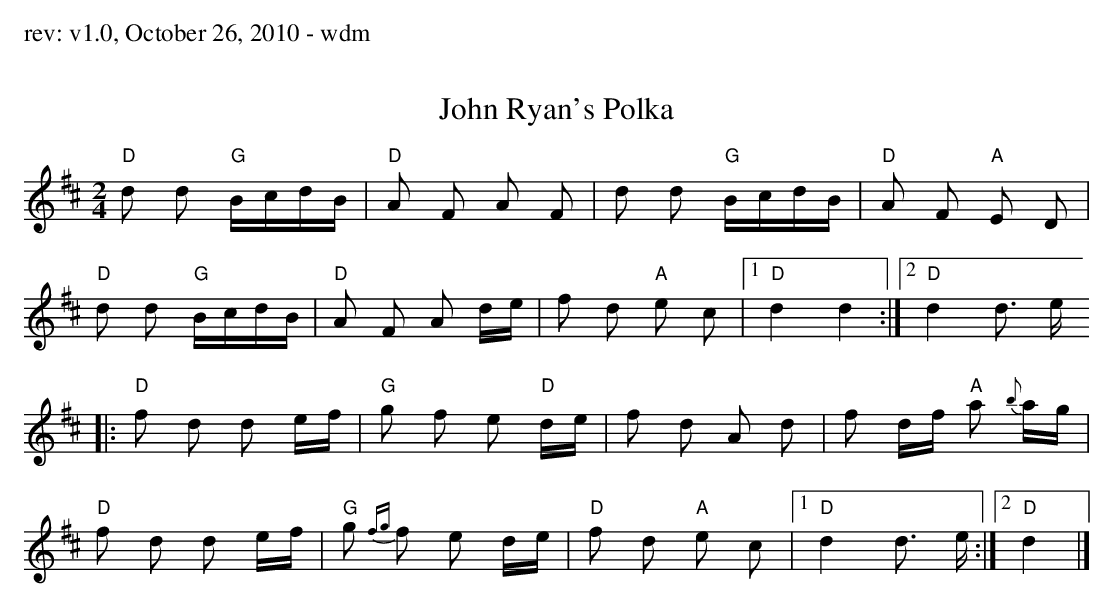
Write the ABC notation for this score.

X:1
T:John Ryan's Polka
M:2/4
L:1/16
K:D
"D"d2 d2 "G"BcdB|"D"A2 F2 A2 F2|d2 d2 "G"BcdB|"D"A2 F2 "A"E2 D2|
"D"d2 d2 "G"BcdB|"D"A2 F2 A2 de|f2 d2 "A"e2 c2|1 "D"d4 d4:|2 "D"d4 d3 e
|:"D"f2 d2 d2 ef|"G"g2 f2 e2 "D"de|f2 d2 A2 d2|f2 df "A"a2 {b}ag|
"D"f2 d2 d2 ef|"G"g2 {fg}f2 e2 de|"D"f2 d2 "A"e2 c2|1 "D"d4 d3 e:|2 "D"d4|]
